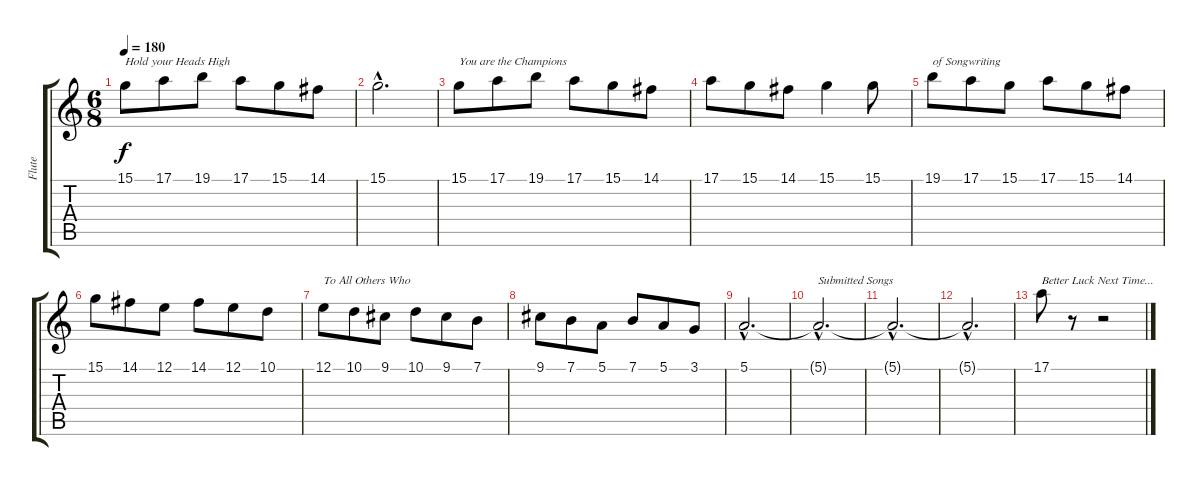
\track ("Flute" "Flute") {instrument flute}
\staff {score tabs}
\tuning (E4 B3 G3 D3 A2 E2) {hide}
\ts (6 8)
\tempo 180
\clef g2
\ks c
15.1.8{txt "Hold your Heads High" dy f} 17.1.8 19.1.8 17.1.8 15.1.8 14.1.8 |
15.1{hac}.2{d} |
15.1.8{txt "You are the Champions"} 17.1.8 19.1.8 17.1.8 15.1.8 14.1.8 |
17.1.8 15.1.8 14.1.8 15.1.4 15.1.8 |
19.1.8{txt "of Songwriting"} 17.1.8 15.1.8 17.1.8 15.1.8 14.1.8 |
15.1.8 14.1.8 12.1.8 14.1.8 12.1.8 10.1.8 |
12.1.8{txt "To All Others Who"} 10.1.8 9.1.8 10.1.8 9.1.8 7.1.8 |
9.1.8 7.1.8 5.1.8 7.1.8 5.1.8 3.1.8 |
5.1{hac}.2{d} |
5.1{hac t}.2{d txt "Submitted Songs"} |
5.1{hac t}.2{d} |
5.1{hac t}.2{d} |
17.1.8{txt "Better Luck Next Time..."} r.8 r.2
